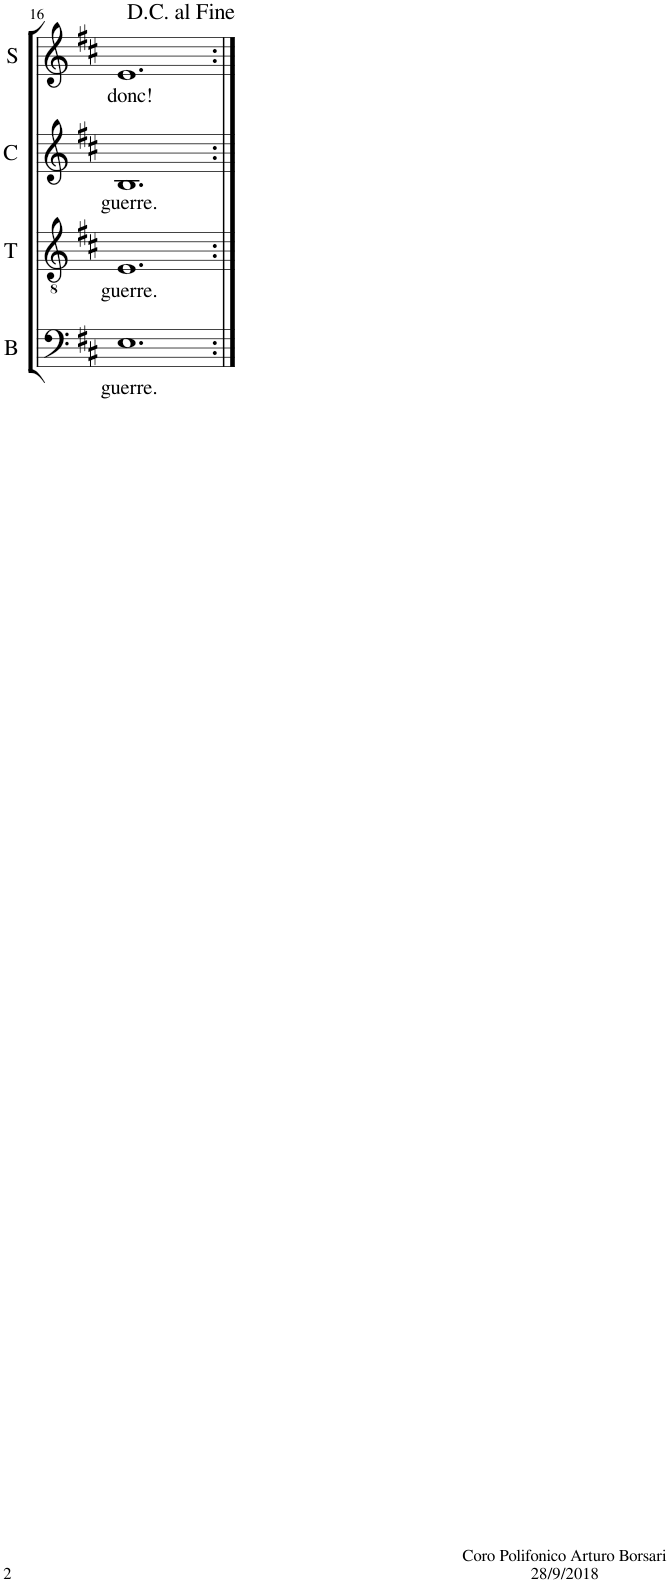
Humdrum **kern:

**kern	**text	**kern	**text	**kern	**text	**kern	**text
*part4	*part4	*part3	*part3	*part2	*part2	*part1	*part1
*staff4	*staff4	*staff3	*staff3	*staff2	*staff2	*staff1	*staff1
*I"Bassi	*	*I"Tenori	*	*I"Contralti	*	*I"Soprani	*
*I'B	*	*I'T	*	*I'C	*	*I'S	*
!!LO:PB:g=z
*clefF4	*	*clefGv2	*	*clefG2	*	*clefG2	*
*	*	*	*	*	*	*Trd1c2	*
*k[f#c#]	*	*k[f#c#]	*	*k[f#c#]	*	*k[f#c#]	*
*M3/2	*	*M3/2	*	*M3/2	*	*M3/2	*
=16	=16	=16	=16	=16	=16	=16	=16
!	!LO:LY:b	!	!LO:LY:b	!	!LO:LY:b	!	!LO:LY:b
1.E	guerre.	1.E	guerre.	1.B	guerre.	1.e	donc!
=:|!	=:|!	=:|!	=:|!	=:|!	=:|!	=:|!	=:|!
*-	*-	*-	*-	*-	*-	*-	*-
